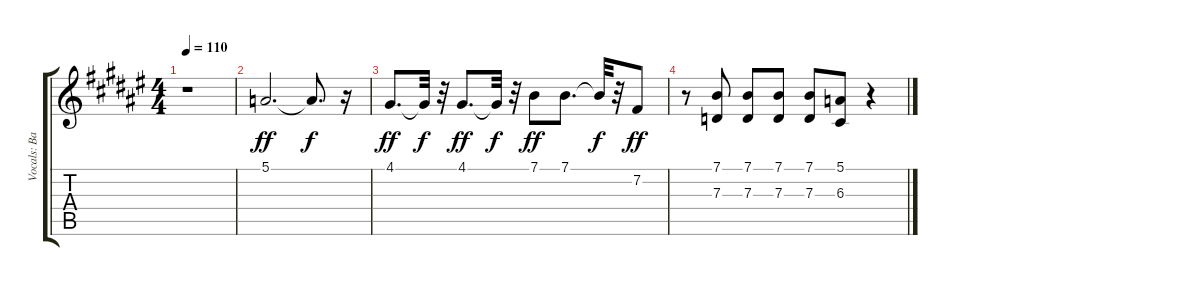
\track ("Vocals: Backing" "Vocals: Ba") {instrument trumpet}
\staff {score tabs}
\tuning (E4 B3 G3 D3 A2 E2) {hide}
\ts (4 4)
\tempo 110
\clef g2
\ks f#
r.1{dy ff} |
5.1.2{d} 5.1{t}.8{d dy f} r.16 |
4.1.8{d dy ff} 4.1{t}.32{dy f} r.32 4.1.8{d dy ff} 4.1{t}.32{dy f} r.32 7.1.8{dy ff} 7.1.8{d} 7.1{t}.32{dy f} r.32 7.2.8{dy ff} |
r.8 (7.1 7.3).8 (7.1 7.3).8 (7.1 7.3).8 (7.1 7.3).8 (5.1 6.3).8 r.4
